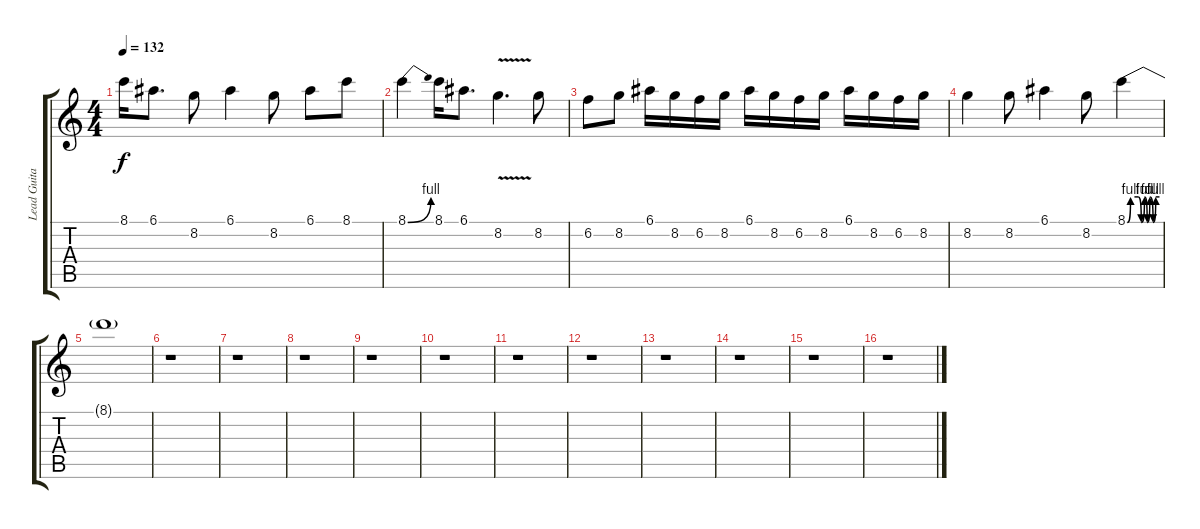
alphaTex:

\track ("Lead Guitar" "Lead Guita") {instrument overdrivenguitar}
\staff {score tabs}
\tuning (E4 B3 G3 D3 A2 E2) {hide}
\ts (4 4)
\tempo 132
\clef g2
\ks c
8.1.16{dy f} 6.1.8{d} 8.2.8 6.1.4 8.2.8 6.1.8 8.1.8 |
8.1{be (bend 0 0 60 4)}.4 8.1.16 6.1.8{d} 8.2{v}.4{d} 8.2.8 |
6.2.8 8.2.8 6.1.16 8.2.16 6.2.16 8.2.16 6.1.16 8.2.16 6.2.16 8.2.16 6.1.16 8.2.16 6.2.16 8.2.16 |
8.2.4 8.2.8 6.1.4 8.2.8 8.1{be (custom 0 0 6 4 20 4 26 0 32 4 37 0 42 4 48 0 53 4 60 4)}.4 |
8.1{t}.1 |
r.1 |
r.1 |
r.1 |
r.1 |
r.1 |
r.1 |
r.1 |
r.1 |
r.1 |
r.1 |
r.1
